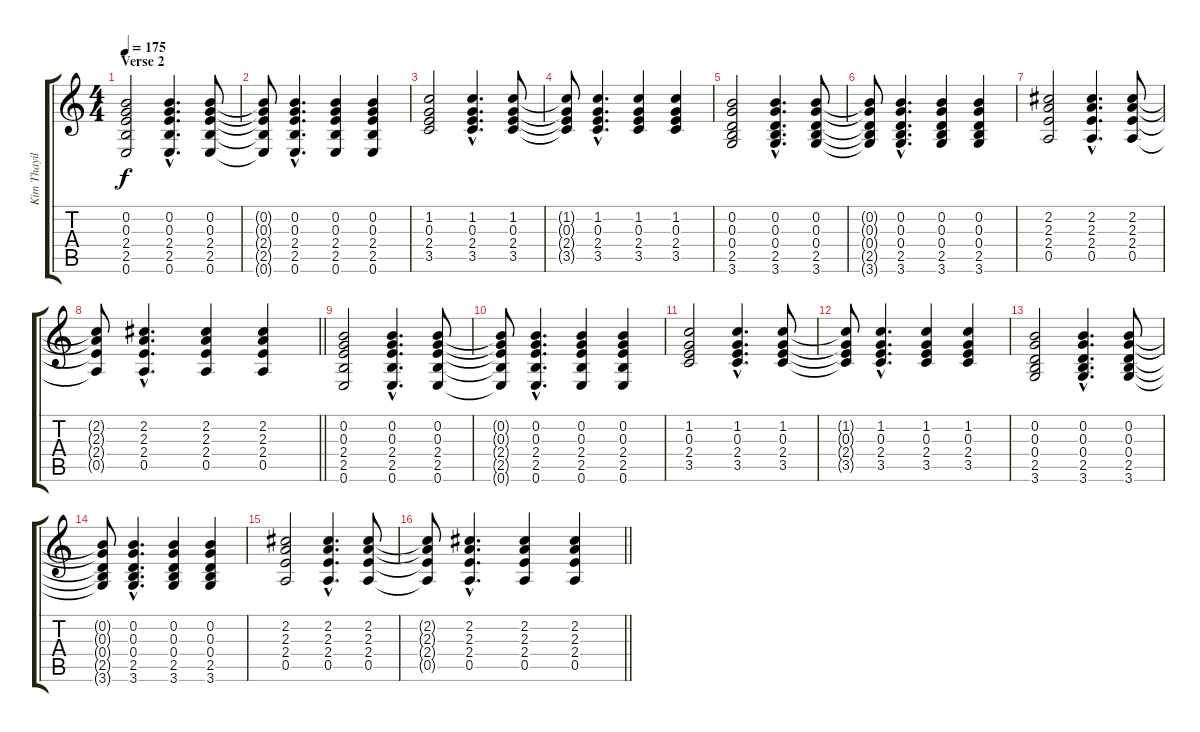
\track ("Kim Thayil-Guitar" "Kim Thayil") {instrument overdrivenguitar}
\staff {score tabs}
\tuning (E4 B3 G3 D3 A2 E2) {hide}
\ts (4 4)
\section ("" "Verse 2")
\tempo 175
\clef g2
\ks c
(0.2 0.3 2.4 2.5 0.6).2{dy f instrument electricguitarclean} (0.2{hac} 0.3{hac} 2.4{hac} 2.5{hac} 0.6{hac}).4{d} (0.2 0.3 2.4 2.5 0.6).8 |
(0.2{t} 0.3{t} 2.4{t} 2.5{t} 0.6{t}).8 (0.2{hac} 0.3{hac} 2.4{hac} 2.5{hac} 0.6{hac}).4{d} (0.2 0.3 2.4 2.5 0.6).4 (0.2 0.3 2.4 2.5 0.6).4 |
(1.2 0.3 2.4 3.5).2 (1.2{hac} 0.3{hac} 2.4{hac} 3.5{hac}).4{d} (1.2 0.3 2.4 3.5).8 |
(1.2{t} 0.3{t} 2.4{t} 3.5{t}).8 (1.2{hac} 0.3{hac} 2.4{hac} 3.5{hac}).4{d} (1.2 0.3 2.4 3.5).4 (1.2 0.3 2.4 3.5).4 |
(0.2 0.3 0.4 2.5 3.6).2 (0.2{hac} 0.3{hac} 0.4{hac} 2.5{hac} 3.6{hac}).4{d} (0.2 0.3 0.4 2.5 3.6).8 |
(0.2{t} 0.3{t} 0.4{t} 2.5{t} 3.6{t}).8 (0.2{hac} 0.3{hac} 0.4{hac} 2.5{hac} 3.6{hac}).4{d} (0.2 0.3 0.4 2.5 3.6).4 (0.2 0.3 0.4 2.5 3.6).4 |
(2.2 2.3 2.4 0.5).2 (2.2{hac} 2.3{hac} 2.4{hac} 0.5{hac}).4{d} (2.2 2.3 2.4 0.5).8 |
\barLineRight lightlight
(2.2{t} 2.3{t} 2.4{t} 0.5{t}).8 (2.2{hac} 2.3{hac} 2.4{hac} 0.5{hac}).4{d} (2.2 2.3 2.4 0.5).4 (2.2 2.3 2.4 0.5).4 |
(0.2 0.3 2.4 2.5 0.6).2 (0.2{hac} 0.3{hac} 2.4{hac} 2.5{hac} 0.6{hac}).4{d} (0.2 0.3 2.4 2.5 0.6).8 |
(0.2{t} 0.3{t} 2.4{t} 2.5{t} 0.6{t}).8 (0.2{hac} 0.3{hac} 2.4{hac} 2.5{hac} 0.6{hac}).4{d} (0.2 0.3 2.4 2.5 0.6).4 (0.2 0.3 2.4 2.5 0.6).4 |
(1.2 0.3 2.4 3.5).2 (1.2{hac} 0.3{hac} 2.4{hac} 3.5{hac}).4{d} (1.2 0.3 2.4 3.5).8 |
(1.2{t} 0.3{t} 2.4{t} 3.5{t}).8 (1.2{hac} 0.3{hac} 2.4{hac} 3.5{hac}).4{d} (1.2 0.3 2.4 3.5).4 (1.2 0.3 2.4 3.5).4 |
(0.2 0.3 0.4 2.5 3.6).2 (0.2{hac} 0.3{hac} 0.4{hac} 2.5{hac} 3.6{hac}).4{d} (0.2 0.3 0.4 2.5 3.6).8 |
(0.2{t} 0.3{t} 0.4{t} 2.5{t} 3.6{t}).8 (0.2{hac} 0.3{hac} 0.4{hac} 2.5{hac} 3.6{hac}).4{d} (0.2 0.3 0.4 2.5 3.6).4 (0.2 0.3 0.4 2.5 3.6).4 |
(2.2 2.3 2.4 0.5).2 (2.2{hac} 2.3{hac} 2.4{hac} 0.5{hac}).4{d} (2.2 2.3 2.4 0.5).8 |
\barLineRight lightlight
(2.2{t} 2.3{t} 2.4{t} 0.5{t}).8 (2.2{hac} 2.3{hac} 2.4{hac} 0.5{hac}).4{d} (2.2 2.3 2.4 0.5).4 (2.2 2.3 2.4 0.5).4
